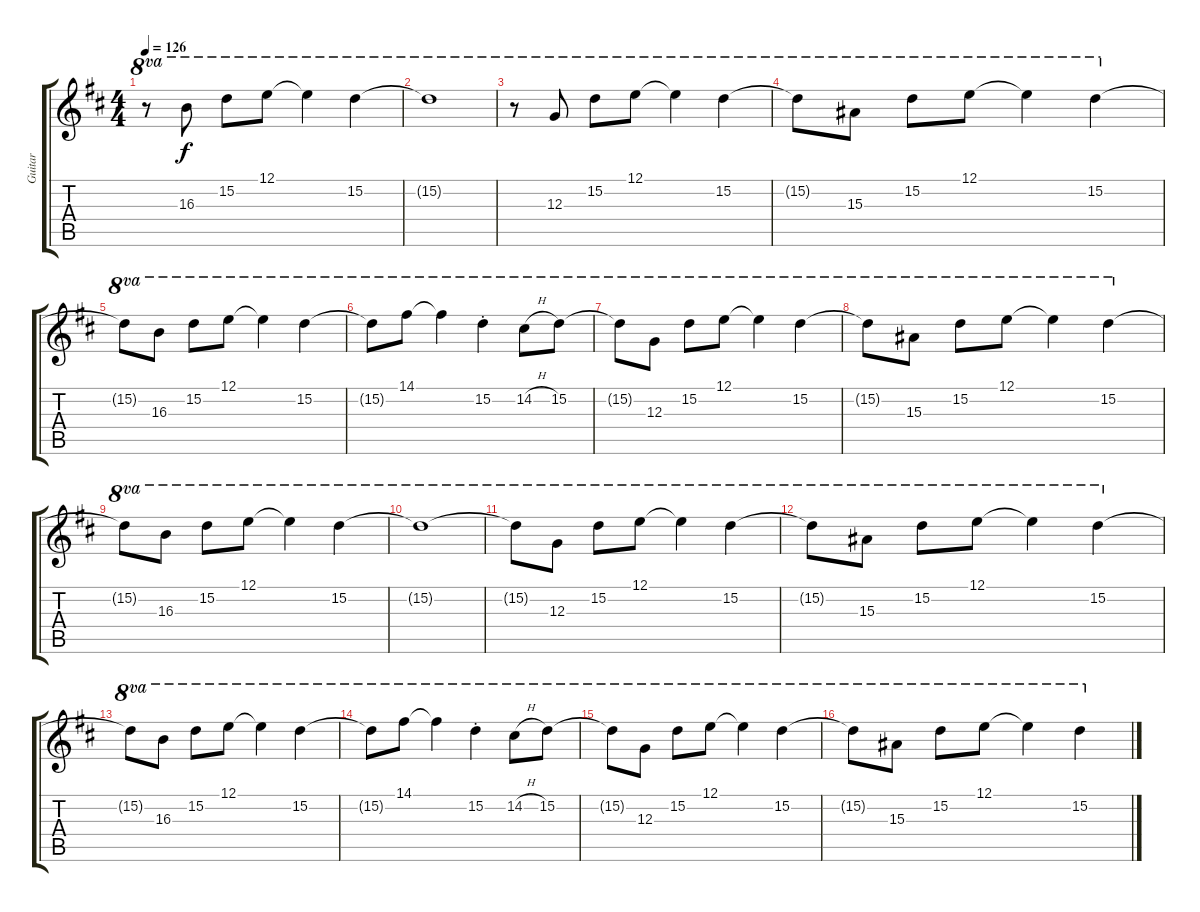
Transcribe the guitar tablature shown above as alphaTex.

\track ("Guitar" "Guitar") {instrument electricguitarjazz}
\staff {score tabs}
\tuning (E4 B3 G3 D3 A2 E2) {hide}
\ts (4 4)
\tempo 126
\clef g2
\ks bminor
r.8{ot 8va dy f} 16.3.8{ot 8va} 15.2.8{ot 8va} 12.1.8{ot 8va} 12.1{t}.4{ot 8va} 15.2.4{ot 8va} |
15.2{t}.1{ot 8va} |
r.8{ot 8va} 12.3.8{ot 8va} 15.2.8{ot 8va} 12.1.8{ot 8va} 12.1{t}.4{ot 8va} 15.2.4{ot 8va} |
15.2{t}.8{ot 8va} 15.3.8{ot 8va} 15.2.8{ot 8va} 12.1.8{ot 8va} 12.1{t}.4{ot 8va} 15.2.4{ot 8va} |
15.2{t}.8{ot 8va} 16.3.8{ot 8va} 15.2.8{ot 8va} 12.1.8{ot 8va} 12.1{t}.4{ot 8va} 15.2.4{ot 8va} |
15.2{t}.8{ot 8va} 14.1.8{ot 8va} 14.1{t}.4{ot 8va} 15.2{st}.4{ot 8va} 14.2{h}.8{ot 8va} 15.2.8{ot 8va} |
15.2{t}.8{ot 8va} 12.3.8{ot 8va} 15.2.8{ot 8va} 12.1.8{ot 8va} 12.1{t}.4{ot 8va} 15.2.4{ot 8va} |
15.2{t}.8{ot 8va} 15.3.8{ot 8va} 15.2.8{ot 8va} 12.1.8{ot 8va} 12.1{t}.4{ot 8va} 15.2.4{ot 8va} |
15.2{t}.8{ot 8va} 16.3.8{ot 8va} 15.2.8{ot 8va} 12.1.8{ot 8va} 12.1{t}.4{ot 8va} 15.2.4{ot 8va} |
15.2{t}.1{ot 8va} |
15.2{t}.8{ot 8va} 12.3.8{ot 8va} 15.2.8{ot 8va} 12.1.8{ot 8va} 12.1{t}.4{ot 8va} 15.2.4{ot 8va} |
15.2{t}.8{ot 8va} 15.3.8{ot 8va} 15.2.8{ot 8va} 12.1.8{ot 8va} 12.1{t}.4{ot 8va} 15.2.4{ot 8va} |
15.2{t}.8{ot 8va} 16.3.8{ot 8va} 15.2.8{ot 8va} 12.1.8{ot 8va} 12.1{t}.4{ot 8va} 15.2.4{ot 8va} |
15.2{t}.8{ot 8va} 14.1.8{ot 8va} 14.1{t}.4{ot 8va} 15.2{st}.4{ot 8va} 14.2{h}.8{ot 8va} 15.2.8{ot 8va} |
15.2{t}.8{ot 8va} 12.3.8{ot 8va} 15.2.8{ot 8va} 12.1.8{ot 8va} 12.1{t}.4{ot 8va} 15.2.4{ot 8va} |
15.2{t}.8{ot 8va} 15.3.8{ot 8va} 15.2.8{ot 8va} 12.1.8{ot 8va} 12.1{t}.4{ot 8va} 15.2.4{ot 8va}
